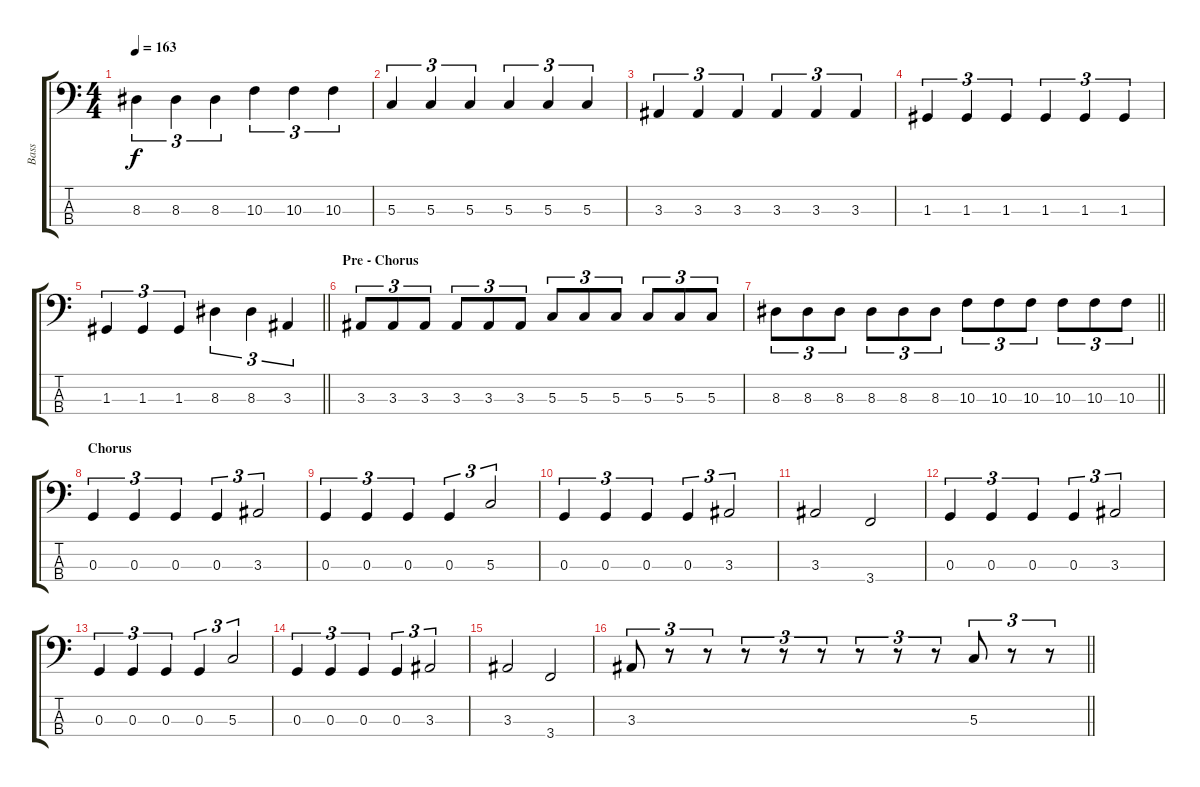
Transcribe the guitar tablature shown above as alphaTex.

\track ("Bass" "Bass") {instrument electricbassfinger}
\staff {score tabs}
\tuning (F2 C2 G1 D1) {hide}
\ts (4 4)
\tempo 163
\clef f4
\ks c
8.3.4{tu (3 2) dy f} 8.3.4{tu (3 2)} 8.3.4{tu (3 2)} 10.3.4{tu (3 2)} 10.3.4{tu (3 2)} 10.3.4{tu (3 2)} |
5.3.4{tu (3 2)} 5.3.4{tu (3 2)} 5.3.4{tu (3 2)} 5.3.4{tu (3 2)} 5.3.4{tu (3 2)} 5.3.4{tu (3 2)} |
3.3.4{tu (3 2)} 3.3.4{tu (3 2)} 3.3.4{tu (3 2)} 3.3.4{tu (3 2)} 3.3.4{tu (3 2)} 3.3.4{tu (3 2)} |
1.3.4{tu (3 2)} 1.3.4{tu (3 2)} 1.3.4{tu (3 2)} 1.3.4{tu (3 2)} 1.3.4{tu (3 2)} 1.3.4{tu (3 2)} |
\barLineRight lightlight
1.3.4{tu (3 2)} 1.3.4{tu (3 2)} 1.3.4{tu (3 2)} 8.3.4{tu (3 2)} 8.3.4{tu (3 2)} 3.3.4{tu (3 2)} |
\section ("" "Pre - Chorus")
3.3.8{tu (3 2)} 3.3.8{tu (3 2)} 3.3.8{tu (3 2)} 3.3.8{tu (3 2)} 3.3.8{tu (3 2)} 3.3.8{tu (3 2)} 5.3.8{tu (3 2)} 5.3.8{tu (3 2)} 5.3.8{tu (3 2)} 5.3.8{tu (3 2)} 5.3.8{tu (3 2)} 5.3.8{tu (3 2)} |
\barLineRight lightlight
8.3.8{tu (3 2)} 8.3.8{tu (3 2)} 8.3.8{tu (3 2)} 8.3.8{tu (3 2)} 8.3.8{tu (3 2)} 8.3.8{tu (3 2)} 10.3.8{tu (3 2)} 10.3.8{tu (3 2)} 10.3.8{tu (3 2)} 10.3.8{tu (3 2)} 10.3.8{tu (3 2)} 10.3.8{tu (3 2)} |
\section ("" "Chorus")
0.3.4{tu (3 2)} 0.3.4{tu (3 2)} 0.3.4{tu (3 2)} 0.3.4{tu (3 2)} 3.3.2{tu (3 2)} |
0.3.4{tu (3 2)} 0.3.4{tu (3 2)} 0.3.4{tu (3 2)} 0.3.4{tu (3 2)} 5.3.2{tu (3 2)} |
0.3.4{tu (3 2)} 0.3.4{tu (3 2)} 0.3.4{tu (3 2)} 0.3.4{tu (3 2)} 3.3.2{tu (3 2)} |
3.3.2 3.4.2 |
0.3.4{tu (3 2)} 0.3.4{tu (3 2)} 0.3.4{tu (3 2)} 0.3.4{tu (3 2)} 3.3.2{tu (3 2)} |
0.3.4{tu (3 2)} 0.3.4{tu (3 2)} 0.3.4{tu (3 2)} 0.3.4{tu (3 2)} 5.3.2{tu (3 2)} |
0.3.4{tu (3 2)} 0.3.4{tu (3 2)} 0.3.4{tu (3 2)} 0.3.4{tu (3 2)} 3.3.2{tu (3 2)} |
3.3.2 3.4.2 |
\barLineRight lightlight
3.3.8{tu (3 2)} r.8{tu (3 2)} r.8{tu (3 2)} r.8{tu (3 2)} r.8{tu (3 2)} r.8{tu (3 2)} r.8{tu (3 2)} r.8{tu (3 2)} r.8{tu (3 2)} 5.3.8{tu (3 2)} r.8{tu (3 2)} r.8{tu (3 2)}
